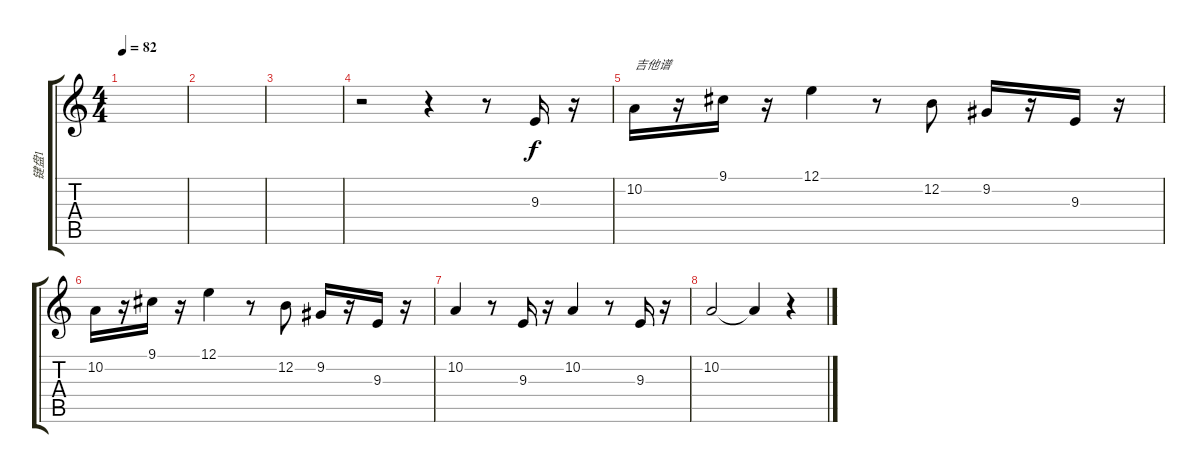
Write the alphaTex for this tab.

\track ("键盘1" "键盘1") {instrument piccolo}
\staff {score tabs}
\tuning (E4 B3 G3 D3 A2 E2) {hide}
\ts (4 4)
\tempo 82
\clef g2
\ks c
|
|
|
r.2 r.4 r.8 9.3.16 r.16 |
10.2.16{txt "吉他谱"} r.16 9.1.16 r.16 12.1.4 r.8 12.2.8 9.2.16 r.16 9.3.16 r.16 |
10.2.16 r.16 9.1.16 r.16 12.1.4 r.8 12.2.8 9.2.16 r.16 9.3.16 r.16 |
10.2.4 r.8 9.3.16 r.16 10.2.4 r.8 9.3.16 r.16 |
10.2.2 10.2{t}.4 r.4
